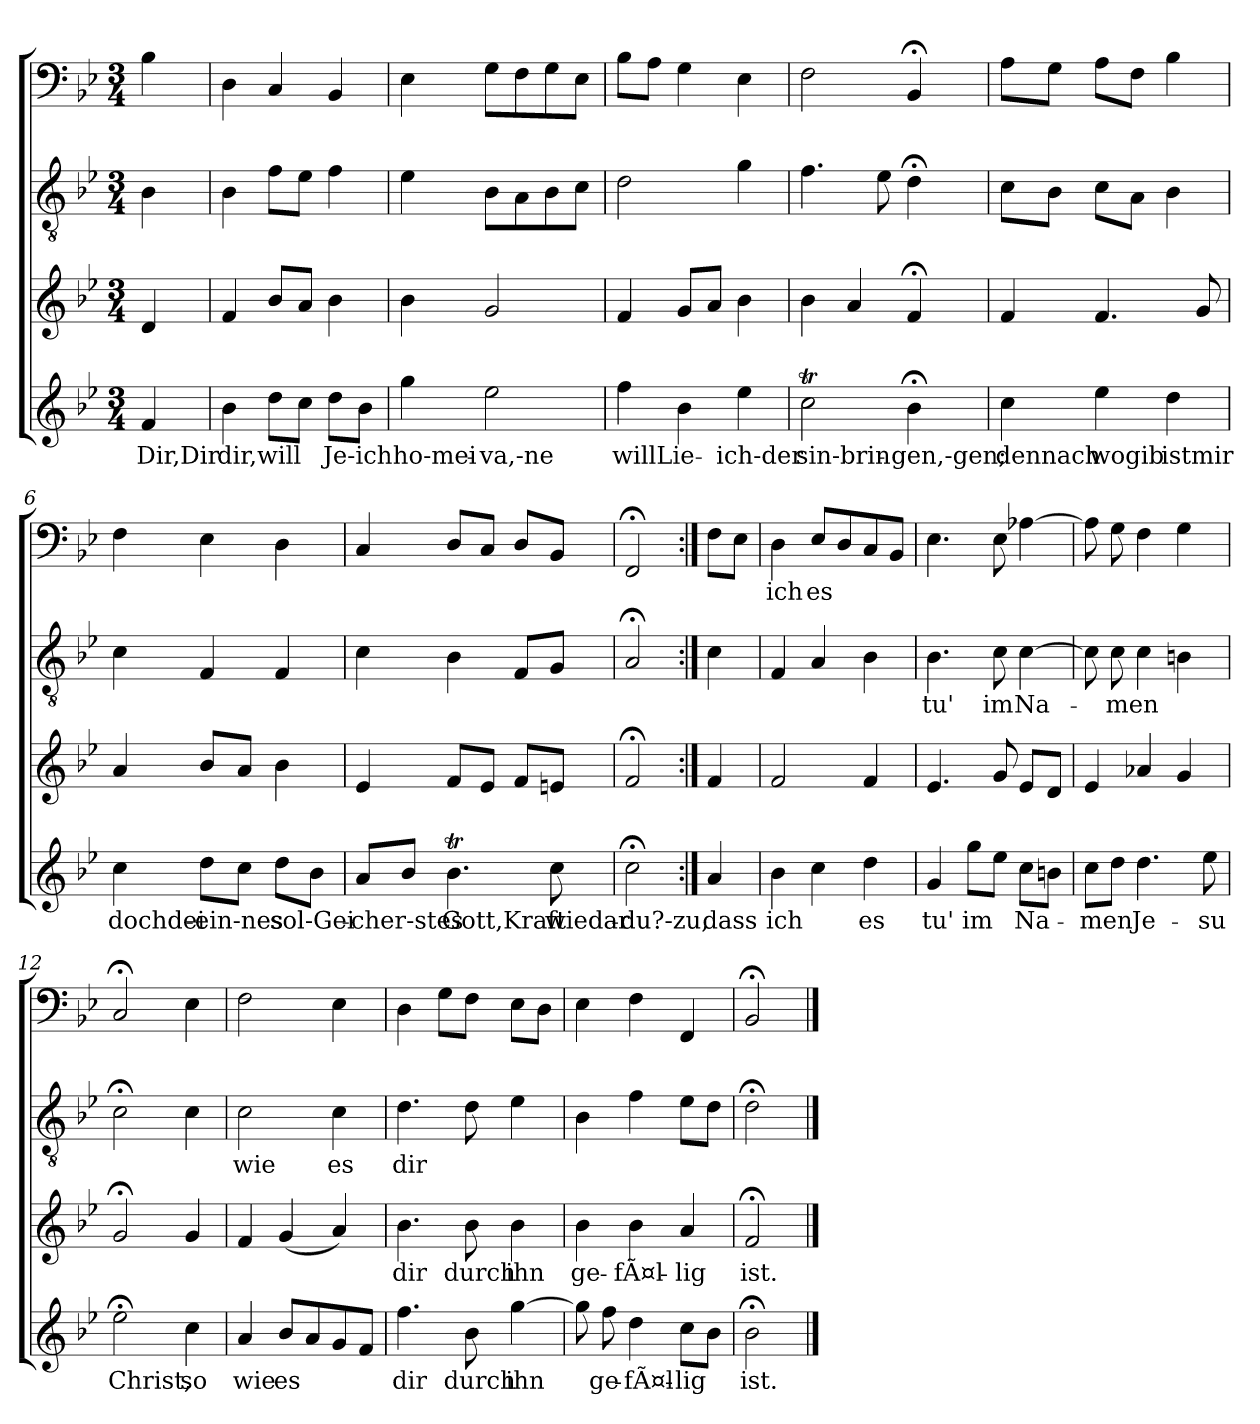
**kern	**text	**kern	**text	**kern	**text	**kern	**text
*part4	*part4	*part3	*part3	*part2	*part2	*part1	*part1
*staff4	*staff4	*staff3	*staff3	*staff2	*staff2	*staff1	*staff1
*clefG2	*	*clefG2	*	*clefGv2	*	*clefF4	*
*k[b-e-]	*	*k[b-e-]	*	*k[b-e-]	*	*k[b-e-]	*
*B-:	*	*B-:	*	*B-:	*	*B-:	*
*M3/4	*	*M3/4	*	*M3/4	*	*M3/4	*
=	=	=	=	=	=	=	=
4f	Dir,Dir	4d	.	4B-	.	4B-	.
=1	=1	=1	=1	=1	=1	=1	=1
4b-	dir,will	4f	.	4B-	.	4D	.
8ddL	.	8b-L	.	8fL	.	4C	.
8ccJ	.	8aJ	.	8e-J	.	.	.
8ddL	Je-ich	4b-	.	4f	.	4BB-	.
8b-J	.	.	.	.	.	.	.
=2	=2	=2	=2	=2	=2	=2	=2
4gg	-ho-mei-	4b-	.	4e-	.	4E-	.
2ee-	-va,-ne	2g	.	8B-L	.	8GL	.
.	.	.	.	8A	.	8F	.
.	.	.	.	8B-	.	8G	.
.	.	.	.	8cJ	.	8E-J	.
=3	=3	=3	=3	=3	=3	=3	=3
4ff	willLie-	4f	.	2d	.	8B-L	.
.	.	.	.	.	.	8AJ	.
4b-	.	8gL	.	.	.	4G	.
.	.	8aJ	.	.	.	.	.
4ee-	ich-der	4b-	.	4g	.	4E-	.
=4	=4	=4	=4	=4	=4	=4	=4
2ccT	sin-brin-	4b-	.	4.f	.	2F	.
.	.	4a	.	.	.	.	.
.	.	.	.	8e-	.	.	.
4b-;<	-gen,-gen;	4f;<	.	4d;<	.	4BB-;<	.
=5	=5	=5	=5	=5	=5	=5	=5
4cc	dennach	4f	.	8cL	.	8AL	.
.	.	.	.	8B-J	.	8GJ	.
4ee-	wogib	4.f	.	8cL	.	8AL	.
.	.	.	.	8AJ	.	8FJ	.
4dd	istmir	.	.	4B-	.	4B-	.
.	.	8g	.	.	.	.	.
=6	=6	=6	=6	=6	=6	=6	=6
4cc	dochdei-	4a	.	4c	.	4F	.
8ddL	ein-nes	8b-L	.	4F	.	4E-	.
8ccJ	.	8aJ	.	.	.	.	.
8ddL	sol-Gei-	4b-	.	4F	.	4D	.
8b-J	.	.	.	.	.	.	.
=7	=7	=7	=7	=7	=7	=7	=7
8aL	-cher-stes	4e-	.	4c	.	4C	.
8b-J	.	.	.	.	.	.	.
4.b-T	Gott,Kraft	8fL	.	4B-	.	8DL	.
.	.	8e-J	.	.	.	8CJ	.
.	.	8fL	.	8FL	.	8DL	.
8cc	wiedar-	8enJ	.	8GJ	.	8BB-J	.
=8	=8	=8	=8	=8	=8	=8	=8
2cc;<	du?-zu,	2f;<	.	2A;<	.	2FF;<	.
=:|!	=:|!	=:|!	=:|!	=:|!	=:|!	=:|!	=:|!
4a	dass	4f	.	4c	.	8FL	.
.	.	.	.	.	.	8E-J	.
=9	=9	=9	=9	=9	=9	=9	=9
4b-	ich	2f	.	4F	.	4D	ich
4cc	.	.	.	4A	.	8E-L	es
.	.	.	.	.	.	8D	.
4dd	es	4f	.	4B-	.	8C	.
.	.	.	.	.	.	8BB-J	.
=10	=10	=10	=10	=10	=10	=10	=10
4g	tu'	4.e-	.	4.B-	tu'	4.E-	.
8ggL	im	.	.	.	.	.	.
8ee-J	.	8g	.	8c	im	8E-	.
8ccL	Na-	8e-L	.	[4c	Na-	[4A-X	.
8bnJ	.	8dJ	.	.	.	.	.
=11	=11	=11	=11	=11	=11	=11	=11
8ccL	-men	4e-	.	8c]	.	8A-]	.
8ddJ	.	.	.	8c	-men	8G	.
4.dd	Je-	4a-X	.	4c	.	4F	.
.	.	4g	.	4Bn	.	4G	.
8ee-	-su	.	.	.	.	.	.
=12	=12	=12	=12	=12	=12	=12	=12
2ee-;<	Christ,	2g;<	.	2c;<	.	2C;<	.
4cc	so	4g	.	4c	.	4E-	.
=13	=13	=13	=13	=13	=13	=13	=13
4a	wie	4f	.	2c	wie	2F	.
8b-L	es	(4g	.	.	.	.	.
8a	.	.	.	.	.	.	.
8g	.	4a)	.	4c	es	4E-	.
8fJ	.	.	.	.	.	.	.
=14	=14	=14	=14	=14	=14	=14	=14
4.ff	dir	4.b-	dir	4.d	dir	4D	.
.	.	.	.	.	.	8GL	.
8b-	durch	8b-	durch	8d	.	8FJ	.
[4gg	ihn	4b-	ihn	4e-	.	8E-L	.
.	.	.	.	.	.	8DJ	.
=15	=15	=15	=15	=15	=15	=15	=15
8gg]	.	4b-	ge-	4B-	.	4E-	.
8ff	ge-	.	.	.	.	.	.
4dd	-fÃ¤l-	4b-	-fÃ¤l-	4f	.	4F	.
8ccL	-lig	4a	-lig	8e-L	.	4FF	.
8b-J	.	.	.	8dJ	.	.	.
=16	=16	=16	=16	=16	=16	=16	=16
2b-;<	ist.	2f;<	ist.	2d;<	.	2BB-;<	.
==	==	==	==	==	==	==	==
*-	*-	*-	*-	*-	*-	*-	*-
